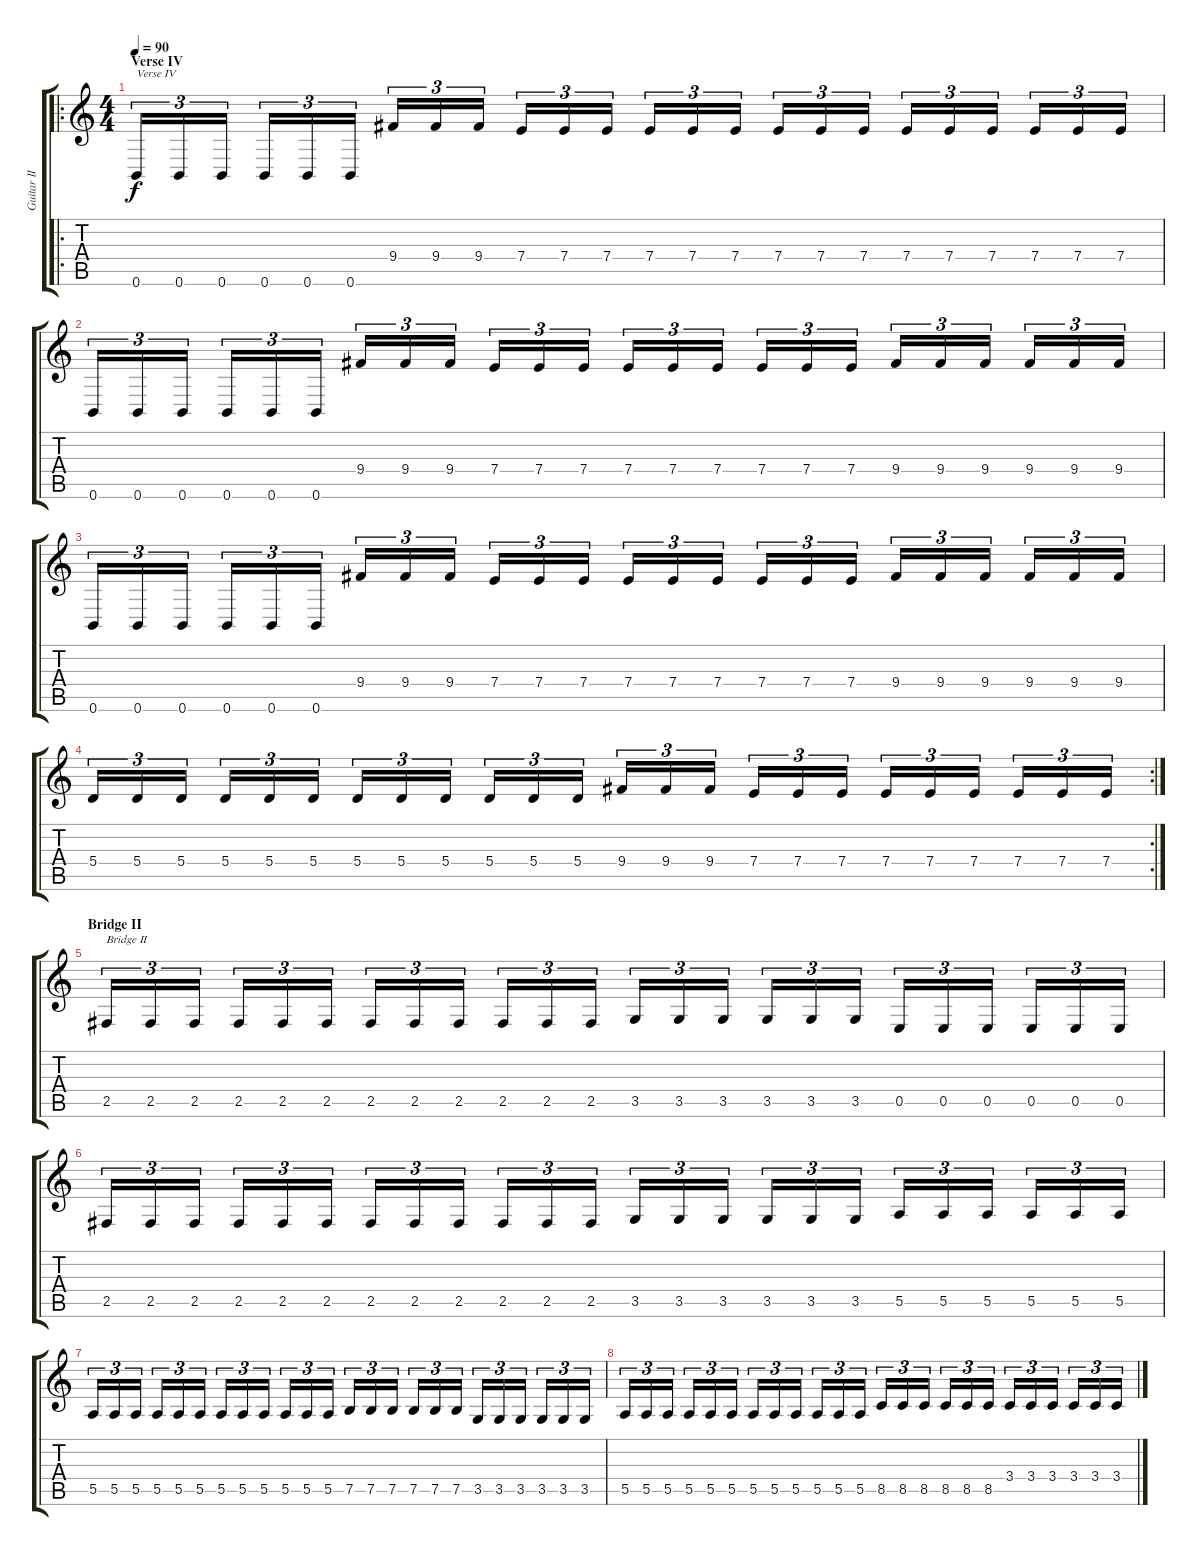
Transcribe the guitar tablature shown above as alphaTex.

\track ("Guitar II [Rob Barrett]" "Guitar II ") {instrument distortionguitar}
\staff {score tabs}
\tuning (B3 Gb3 D3 A2 E2 B1) {hide}
\ro
\ts (4 4)
\section ("" "Verse IV")
\tempo 90
\clef g2
\ks c
0.6.16{tu (3 2) txt "Verse IV" dy f} 0.6.16{tu (3 2)} 0.6.16{tu (3 2)} 0.6.16{tu (3 2)} 0.6.16{tu (3 2)} 0.6.16{tu (3 2)} 9.4.16{tu (3 2)} 9.4.16{tu (3 2)} 9.4.16{tu (3 2)} 7.4.16{tu (3 2)} 7.4.16{tu (3 2)} 7.4.16{tu (3 2)} 7.4.16{tu (3 2)} 7.4.16{tu (3 2)} 7.4.16{tu (3 2)} 7.4.16{tu (3 2)} 7.4.16{tu (3 2)} 7.4.16{tu (3 2)} 7.4.16{tu (3 2)} 7.4.16{tu (3 2)} 7.4.16{tu (3 2)} 7.4.16{tu (3 2)} 7.4.16{tu (3 2)} 7.4.16{tu (3 2)} |
0.6.16{tu (3 2)} 0.6.16{tu (3 2)} 0.6.16{tu (3 2)} 0.6.16{tu (3 2)} 0.6.16{tu (3 2)} 0.6.16{tu (3 2)} 9.4.16{tu (3 2)} 9.4.16{tu (3 2)} 9.4.16{tu (3 2)} 7.4.16{tu (3 2)} 7.4.16{tu (3 2)} 7.4.16{tu (3 2)} 7.4.16{tu (3 2)} 7.4.16{tu (3 2)} 7.4.16{tu (3 2)} 7.4.16{tu (3 2)} 7.4.16{tu (3 2)} 7.4.16{tu (3 2)} 9.4.16{tu (3 2)} 9.4.16{tu (3 2)} 9.4.16{tu (3 2)} 9.4.16{tu (3 2)} 9.4.16{tu (3 2)} 9.4.16{tu (3 2)} |
0.6.16{tu (3 2)} 0.6.16{tu (3 2)} 0.6.16{tu (3 2)} 0.6.16{tu (3 2)} 0.6.16{tu (3 2)} 0.6.16{tu (3 2)} 9.4.16{tu (3 2)} 9.4.16{tu (3 2)} 9.4.16{tu (3 2)} 7.4.16{tu (3 2)} 7.4.16{tu (3 2)} 7.4.16{tu (3 2)} 7.4.16{tu (3 2)} 7.4.16{tu (3 2)} 7.4.16{tu (3 2)} 7.4.16{tu (3 2)} 7.4.16{tu (3 2)} 7.4.16{tu (3 2)} 9.4.16{tu (3 2)} 9.4.16{tu (3 2)} 9.4.16{tu (3 2)} 9.4.16{tu (3 2)} 9.4.16{tu (3 2)} 9.4.16{tu (3 2)} |
\rc 2
5.4.16{tu (3 2)} 5.4.16{tu (3 2)} 5.4.16{tu (3 2)} 5.4.16{tu (3 2)} 5.4.16{tu (3 2)} 5.4.16{tu (3 2)} 5.4.16{tu (3 2)} 5.4.16{tu (3 2)} 5.4.16{tu (3 2)} 5.4.16{tu (3 2)} 5.4.16{tu (3 2)} 5.4.16{tu (3 2)} 9.4.16{tu (3 2)} 9.4.16{tu (3 2)} 9.4.16{tu (3 2)} 7.4.16{tu (3 2)} 7.4.16{tu (3 2)} 7.4.16{tu (3 2)} 7.4.16{tu (3 2)} 7.4.16{tu (3 2)} 7.4.16{tu (3 2)} 7.4.16{tu (3 2)} 7.4.16{tu (3 2)} 7.4.16{tu (3 2)} |
\section ("" "Bridge II")
2.5.16{tu (3 2) txt "Bridge II"} 2.5.16{tu (3 2)} 2.5.16{tu (3 2)} 2.5.16{tu (3 2)} 2.5.16{tu (3 2)} 2.5.16{tu (3 2)} 2.5.16{tu (3 2)} 2.5.16{tu (3 2)} 2.5.16{tu (3 2)} 2.5.16{tu (3 2)} 2.5.16{tu (3 2)} 2.5.16{tu (3 2)} 3.5.16{tu (3 2)} 3.5.16{tu (3 2)} 3.5.16{tu (3 2)} 3.5.16{tu (3 2)} 3.5.16{tu (3 2)} 3.5.16{tu (3 2)} 0.5.16{tu (3 2)} 0.5.16{tu (3 2)} 0.5.16{tu (3 2)} 0.5.16{tu (3 2)} 0.5.16{tu (3 2)} 0.5.16{tu (3 2)} |
2.5.16{tu (3 2)} 2.5.16{tu (3 2)} 2.5.16{tu (3 2)} 2.5.16{tu (3 2)} 2.5.16{tu (3 2)} 2.5.16{tu (3 2)} 2.5.16{tu (3 2)} 2.5.16{tu (3 2)} 2.5.16{tu (3 2)} 2.5.16{tu (3 2)} 2.5.16{tu (3 2)} 2.5.16{tu (3 2)} 3.5.16{tu (3 2)} 3.5.16{tu (3 2)} 3.5.16{tu (3 2)} 3.5.16{tu (3 2)} 3.5.16{tu (3 2)} 3.5.16{tu (3 2)} 5.5.16{tu (3 2)} 5.5.16{tu (3 2)} 5.5.16{tu (3 2)} 5.5.16{tu (3 2)} 5.5.16{tu (3 2)} 5.5.16{tu (3 2)} |
5.5.16{tu (3 2)} 5.5.16{tu (3 2)} 5.5.16{tu (3 2)} 5.5.16{tu (3 2)} 5.5.16{tu (3 2)} 5.5.16{tu (3 2)} 5.5.16{tu (3 2)} 5.5.16{tu (3 2)} 5.5.16{tu (3 2)} 5.5.16{tu (3 2)} 5.5.16{tu (3 2)} 5.5.16{tu (3 2)} 7.5.16{tu (3 2)} 7.5.16{tu (3 2)} 7.5.16{tu (3 2)} 7.5.16{tu (3 2)} 7.5.16{tu (3 2)} 7.5.16{tu (3 2)} 3.5.16{tu (3 2)} 3.5.16{tu (3 2)} 3.5.16{tu (3 2)} 3.5.16{tu (3 2)} 3.5.16{tu (3 2)} 3.5.16{tu (3 2)} |
5.5.16{tu (3 2)} 5.5.16{tu (3 2)} 5.5.16{tu (3 2)} 5.5.16{tu (3 2)} 5.5.16{tu (3 2)} 5.5.16{tu (3 2)} 5.5.16{tu (3 2)} 5.5.16{tu (3 2)} 5.5.16{tu (3 2)} 5.5.16{tu (3 2)} 5.5.16{tu (3 2)} 5.5.16{tu (3 2)} 8.5.16{tu (3 2)} 8.5.16{tu (3 2)} 8.5.16{tu (3 2)} 8.5.16{tu (3 2)} 8.5.16{tu (3 2)} 8.5.16{tu (3 2)} 3.4.16{tu (3 2)} 3.4.16{tu (3 2)} 3.4.16{tu (3 2)} 3.4.16{tu (3 2)} 3.4.16{tu (3 2)} 3.4.16{tu (3 2)}
